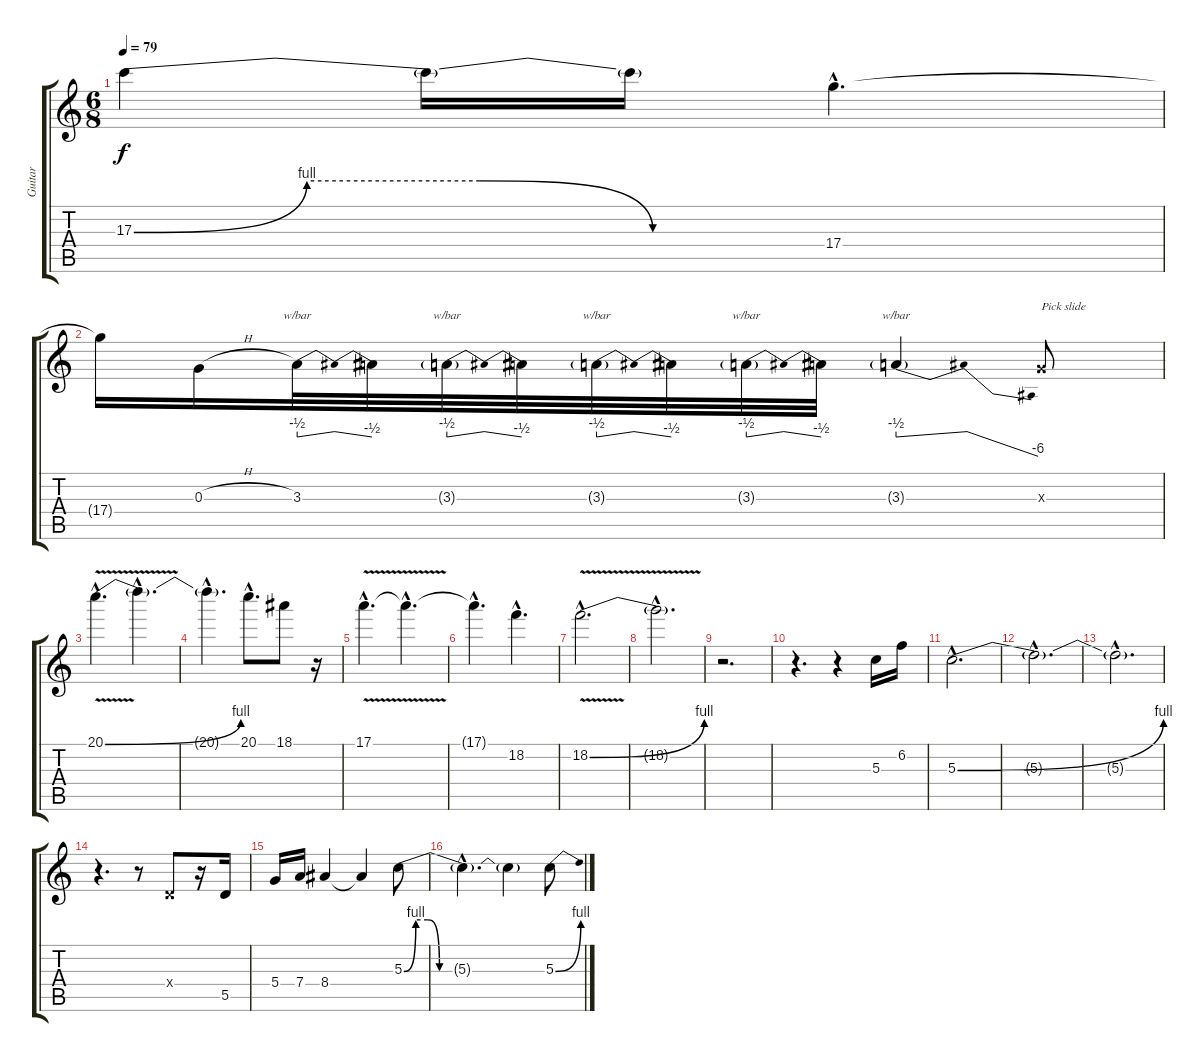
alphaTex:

\track ("Guitar" "Guitar") {instrument distortionguitar}
\staff {score tabs}
\tuning (E4 B3 G3 D3 A2 E2) {hide}
\ts (6 8)
\tempo 79
\clef g2
\ks c
17.3{be (custom 0 0 15 4 30 4 45 0 60 0)}.4{dy f} 17.3{t}.16 17.3{t}.16 17.4{hac}.4{d} |
17.4{t}.16 0.3{h}.16 3.3.32{tbe (dip default 0 -2 30 0 60 -2)} 3.3{t}.32 3.3{g}.32{tbe (dip default 0 -2 30 0 60 -2)} 3.3{t}.32 3.3{g}.32{tbe (dip default 0 -2 30 0 60 -2)} 3.3{t}.32 3.3{g}.32{tbe (dip default 0 -2 30 0 60 -2)} 3.3{t}.32 3.3{g}.4{tbe (dip default 0 -2 30 0 60 -24)} 0.3{x}.8{txt "Pick slide"} |
20.1{be (bend 0 0 60 4) v hac}.4{d} 20.1{hac t}.4{d} |
20.1{hac t}.4{d} 20.1{hac}.8{d} 18.1.8 r.16 |
17.1{v hac}.4{d} 17.1{hac t}.4{d} |
17.1{hac t}.4{d} 18.2{hac}.4{d} |
18.2{be (bend 0 0 60 4) v hac}.2{d} |
18.2{hac t}.2{d} |
r.2{d} |
r.4{d} r.4 5.3.16 6.2.16 |
5.3{be (bend 0 0 60 4) hac}.2{d} |
5.3{hac t}.2{d} |
5.3{hac t}.2{d} |
r.4{d} r.8 0.4{x}.8 r.16 5.5.16 |
5.4.16 7.4.16 8.4.4 8.4{t}.4 5.3{be (custom 0 0 5 4 10 4 15 0 60 0)}.8 |
5.3{hac t}.4{d} 5.3{t}.4 5.3{be (bend 0 0 60 4)}.8
